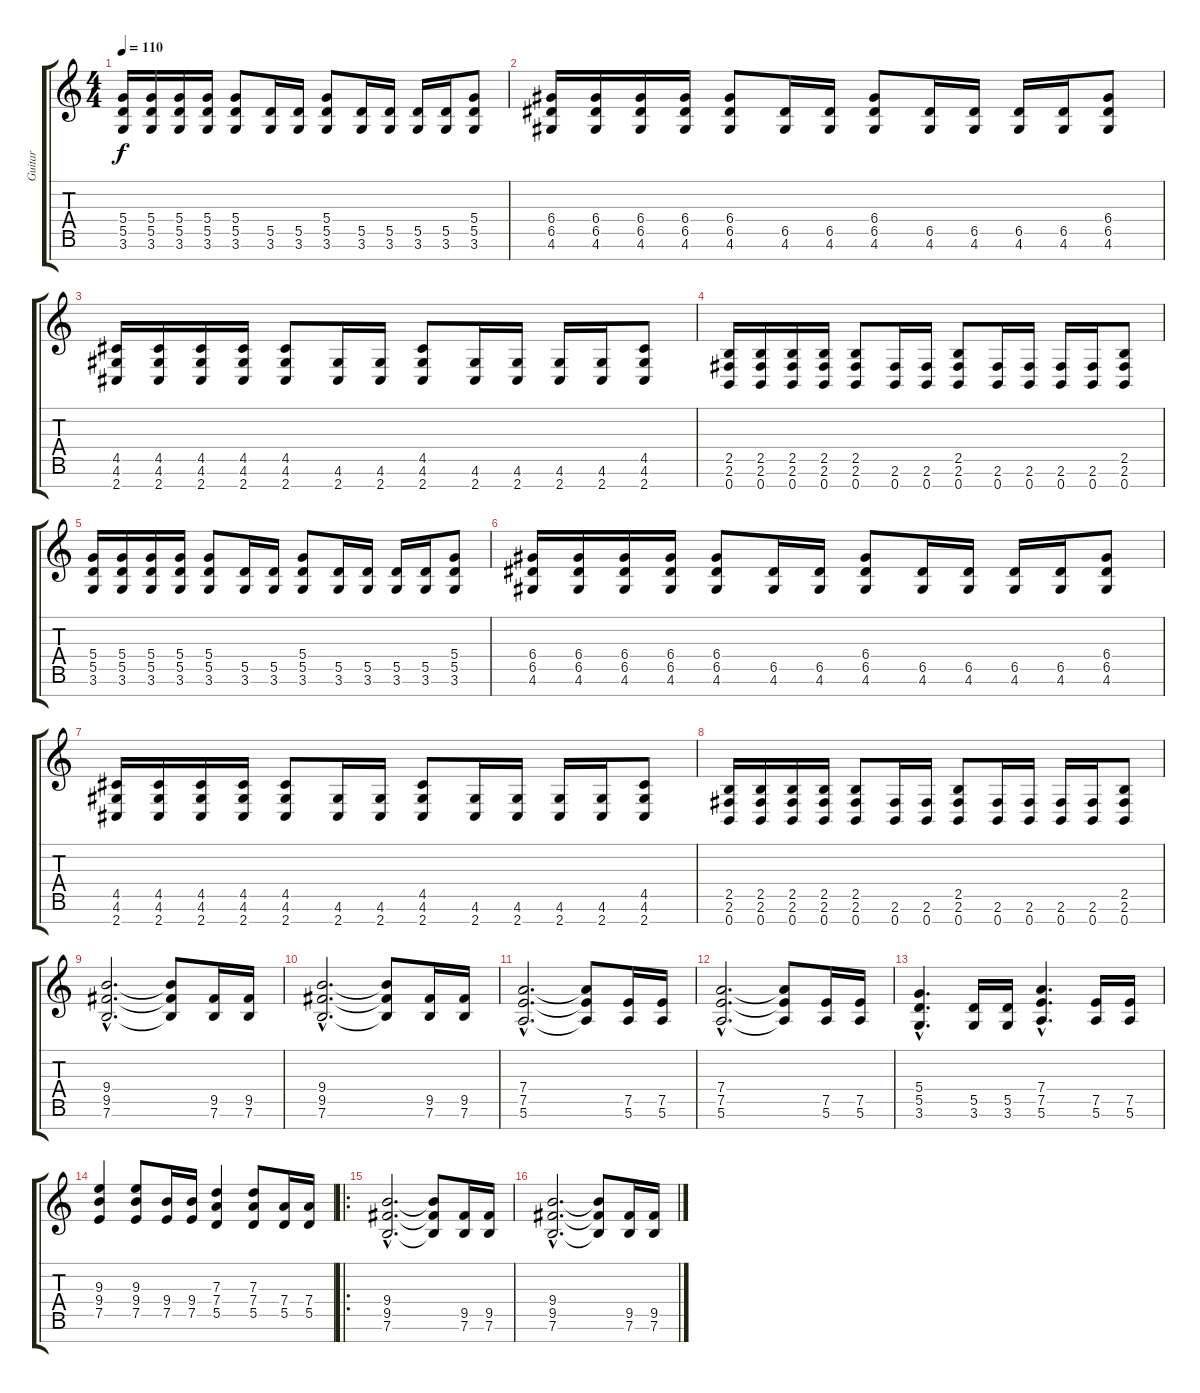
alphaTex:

\track ("Guitar" "Guitar") {instrument distortionguitar}
\staff {score tabs}
\tuning (E4 B3 G3 D3 A2 E2 B1) {hide}
\ts (4 4)
\tempo 110
\clef g2
\ks c
(5.4 5.5 3.6).16{dy f} (5.4 5.5 3.6).16 (5.4 5.5 3.6).16 (5.4 5.5 3.6).16 (5.4 5.5 3.6).8 (5.5 3.6).16 (5.5 3.6).16 (5.4 5.5 3.6).8 (5.5 3.6).16 (5.5 3.6).16 (5.5 3.6).16 (5.5 3.6).16 (5.4 5.5 3.6).8 |
(6.4 6.5 4.6).16 (6.4 6.5 4.6).16 (6.4 6.5 4.6).16 (6.4 6.5 4.6).16 (6.4 6.5 4.6).8 (6.5 4.6).16 (6.5 4.6).16 (6.4 6.5 4.6).8 (6.5 4.6).16 (6.5 4.6).16 (6.5 4.6).16 (6.5 4.6).16 (6.4 6.5 4.6).8 |
(4.5 4.6 2.7).16 (4.5 4.6 2.7).16 (4.5 4.6 2.7).16 (4.5 4.6 2.7).16 (4.5 4.6 2.7).8 (4.6 2.7).16 (4.6 2.7).16 (4.5 4.6 2.7).8 (4.6 2.7).16 (4.6 2.7).16 (4.6 2.7).16 (4.6 2.7).16 (4.5 4.6 2.7).8 |
(2.5 2.6 0.7).16 (2.5 2.6 0.7).16 (2.5 2.6 0.7).16 (2.5 2.6 0.7).16 (2.5 2.6 0.7).8 (2.6 0.7).16 (2.6 0.7).16 (2.5 2.6 0.7).8 (2.6 0.7).16 (2.6 0.7).16 (2.6 0.7).16 (2.6 0.7).16 (2.5 2.6 0.7).8 |
(5.4 5.5 3.6).16 (5.4 5.5 3.6).16 (5.4 5.5 3.6).16 (5.4 5.5 3.6).16 (5.4 5.5 3.6).8 (5.5 3.6).16 (5.5 3.6).16 (5.4 5.5 3.6).8 (5.5 3.6).16 (5.5 3.6).16 (5.5 3.6).16 (5.5 3.6).16 (5.4 5.5 3.6).8 |
(6.4 6.5 4.6).16 (6.4 6.5 4.6).16 (6.4 6.5 4.6).16 (6.4 6.5 4.6).16 (6.4 6.5 4.6).8 (6.5 4.6).16 (6.5 4.6).16 (6.4 6.5 4.6).8 (6.5 4.6).16 (6.5 4.6).16 (6.5 4.6).16 (6.5 4.6).16 (6.4 6.5 4.6).8 |
(4.5 4.6 2.7).16 (4.5 4.6 2.7).16 (4.5 4.6 2.7).16 (4.5 4.6 2.7).16 (4.5 4.6 2.7).8 (4.6 2.7).16 (4.6 2.7).16 (4.5 4.6 2.7).8 (4.6 2.7).16 (4.6 2.7).16 (4.6 2.7).16 (4.6 2.7).16 (4.5 4.6 2.7).8 |
(2.5 2.6 0.7).16 (2.5 2.6 0.7).16 (2.5 2.6 0.7).16 (2.5 2.6 0.7).16 (2.5 2.6 0.7).8 (2.6 0.7).16 (2.6 0.7).16 (2.5 2.6 0.7).8 (2.6 0.7).16 (2.6 0.7).16 (2.6 0.7).16 (2.6 0.7).16 (2.5 2.6 0.7).8 |
(9.4{hac} 9.5{hac} 7.6{hac}).2{d} (9.4{t} 9.5{t} 7.6{t}).8 (9.5 7.6).16 (9.5 7.6).16 |
(9.4{hac} 9.5{hac} 7.6{hac}).2{d} (9.4{t} 9.5{t} 7.6{t}).8 (9.5 7.6).16 (9.5 7.6).16 |
(7.4{hac} 7.5{hac} 5.6{hac}).2{d} (7.4{t} 7.5{t} 5.6{t}).8 (7.5 5.6).16 (7.5 5.6).16 |
(7.4{hac} 7.5{hac} 5.6{hac}).2{d} (7.4{t} 7.5{t} 5.6{t}).8 (7.5 5.6).16 (7.5 5.6).16 |
(5.4{hac} 5.5{hac} 3.6{hac}).4{d} (5.5 3.6).16 (5.5 3.6).16 (7.4{hac} 7.5{hac} 5.6{hac}).4{d} (7.5 5.6).16 (7.5 5.6).16 |
(9.3 9.4 7.5).4 (9.3 9.4 7.5).8 (9.4 7.5).16 (9.4 7.5).16 (7.3 7.4 5.5).4 (7.3 7.4 5.5).8 (7.4 5.5).16 (7.4 5.5).16 |
\ro
(9.4{hac} 9.5{hac} 7.6{hac}).2{d} (9.4{t} 9.5{t} 7.6{t}).8 (9.5 7.6).16 (9.5 7.6).16 |
(9.4{hac} 9.5{hac} 7.6{hac}).2{d} (9.4{t} 9.5{t} 7.6{t}).8 (9.5 7.6).16 (9.5 7.6).16
